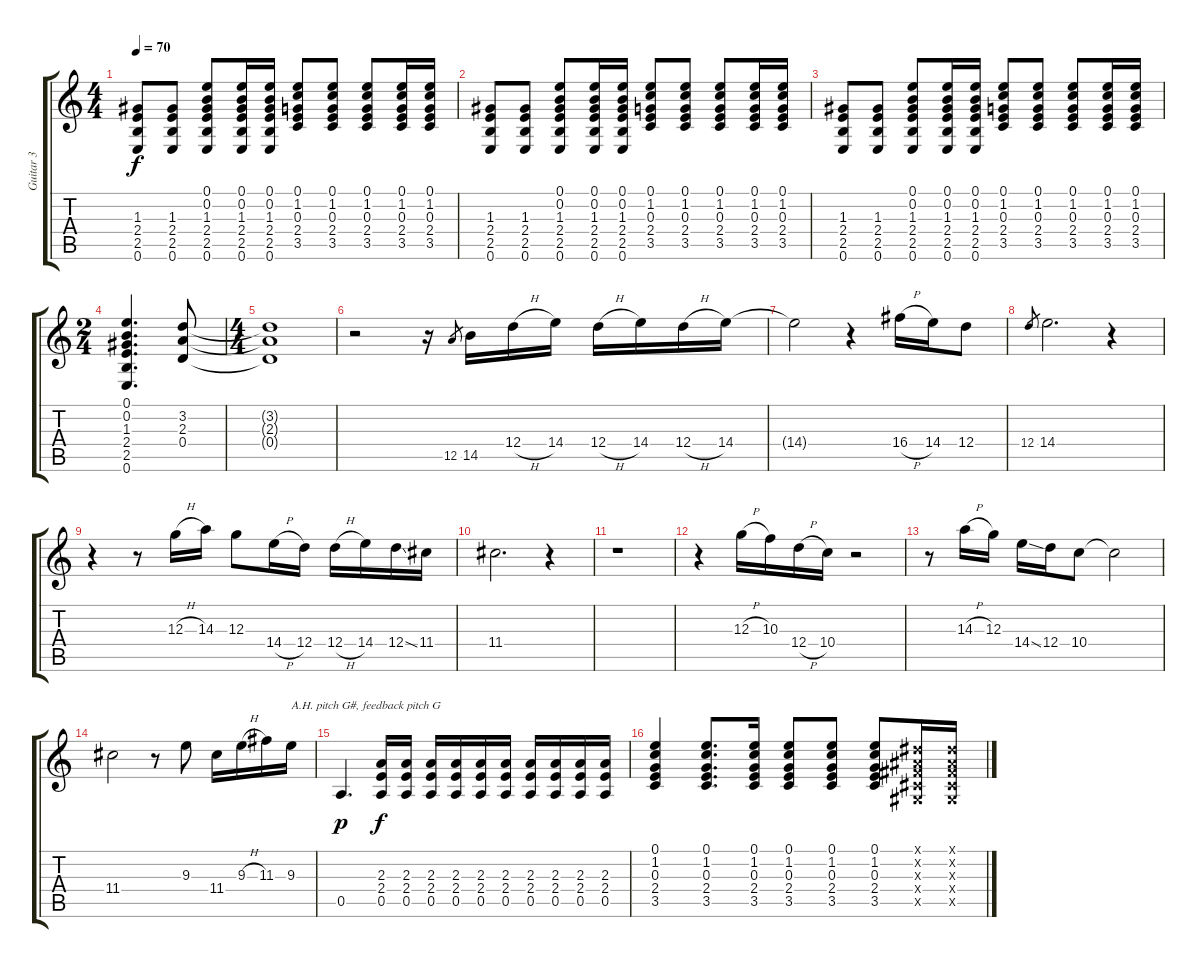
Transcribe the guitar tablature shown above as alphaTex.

\track ("Guitar 3" "Guitar 3") {instrument overdrivenguitar}
\staff {score tabs}
\tuning (E4 B3 G3 D3 A2 E2) {hide}
\ts (4 4)
\tempo 70
\clef g2
\ks c
(1.3 2.4 2.5 0.6).8{dy f} (1.3 2.4 2.5 0.6).8 (0.1 0.2 1.3 2.4 2.5 0.6).8 (0.1 0.2 1.3 2.4 2.5 0.6).16 (0.1 0.2 1.3 2.4 2.5 0.6).16 (0.1 1.2 0.3 2.4 3.5).8 (0.1 1.2 0.3 2.4 3.5).8 (0.1 1.2 0.3 2.4 3.5).8 (0.1 1.2 0.3 2.4 3.5).16 (0.1 1.2 0.3 2.4 3.5).16 |
(1.3 2.4 2.5 0.6).8 (1.3 2.4 2.5 0.6).8 (0.1 0.2 1.3 2.4 2.5 0.6).8 (0.1 0.2 1.3 2.4 2.5 0.6).16 (0.1 0.2 1.3 2.4 2.5 0.6).16 (0.1 1.2 0.3 2.4 3.5).8 (0.1 1.2 0.3 2.4 3.5).8 (0.1 1.2 0.3 2.4 3.5).8 (0.1 1.2 0.3 2.4 3.5).16 (0.1 1.2 0.3 2.4 3.5).16 |
(1.3 2.4 2.5 0.6).8 (1.3 2.4 2.5 0.6).8 (0.1 0.2 1.3 2.4 2.5 0.6).8 (0.1 0.2 1.3 2.4 2.5 0.6).16 (0.1 0.2 1.3 2.4 2.5 0.6).16 (0.1 1.2 0.3 2.4 3.5).8 (0.1 1.2 0.3 2.4 3.5).8 (0.1 1.2 0.3 2.4 3.5).8 (0.1 1.2 0.3 2.4 3.5).16 (0.1 1.2 0.3 2.4 3.5).16 |
\ts (2 4)
(0.1 0.2 1.3 2.4 2.5 0.6).4{d} (3.2 2.3 0.4).8 |
\ts (4 4)
(3.2{t} 2.3{t} 0.4{t}).1 |
r.2 r.16 12.5.8{gr} 14.5.16{instrument electricguitarjazz} 12.4{h}.16 14.4.16 12.4{h}.16 14.4.16 12.4{h}.16 14.4.16 |
14.4{t}.2 r.4 16.4{h}.16{instrument electricguitarjazz} 14.4.16 12.4.8 |
12.4.8{gr} 14.4.2{d} r.4 |
r.4 r.8 12.3{h}.16{instrument electricguitarjazz} 14.3.16 12.3.8 14.4{h}.16 12.4.16 12.4{h}.16 14.4.16 12.4{ss}.16 11.4.16 |
11.4.2{d} r.4 |
r.1 |
r.4 12.3{h}.16{instrument electricguitarjazz} 10.3.16 12.4{h}.16 10.4.16 r.2 |
r.8 14.3{h}.16{instrument electricguitarjazz} 12.3.16 14.4{ss}.16 12.4.16 10.4.8 10.4{t}.2 |
11.4.2 r.8 9.3.8{instrument electricguitarjazz} 11.4.16 9.3{h}.16 11.3.16 9.3.16{txt "A.H. pitch G#, feedback pitch G" volume 0} |
0.5.4{d dy p volume 16} (2.3 2.4 0.5).16{dy f instrument overdrivenguitar} (2.3 2.4 0.5).16 (2.3 2.4 0.5).16 (2.3 2.4 0.5).16 (2.3 2.4 0.5).16 (2.3 2.4 0.5).16 (2.3 2.4 0.5).16 (2.3 2.4 0.5).16 (2.3 2.4 0.5).16 (2.3 2.4 0.5).16 |
(0.1 1.2 0.3 2.4 3.5).4 (0.1 1.2 0.3 2.4 3.5).8{d} (0.1 1.2 0.3 2.4 3.5).16 (0.1 1.2 0.3 2.4 3.5).8 (0.1 1.2 0.3 2.4 3.5).8 (0.1 1.2 0.3 2.4 3.5).8 (-1.1{x} -1.2{x} -1.3{x} -1.4{x} -1.5{x}).16 (-1.1{x} -1.2{x} -1.3{x} -1.4{x} -1.5{x}).16
